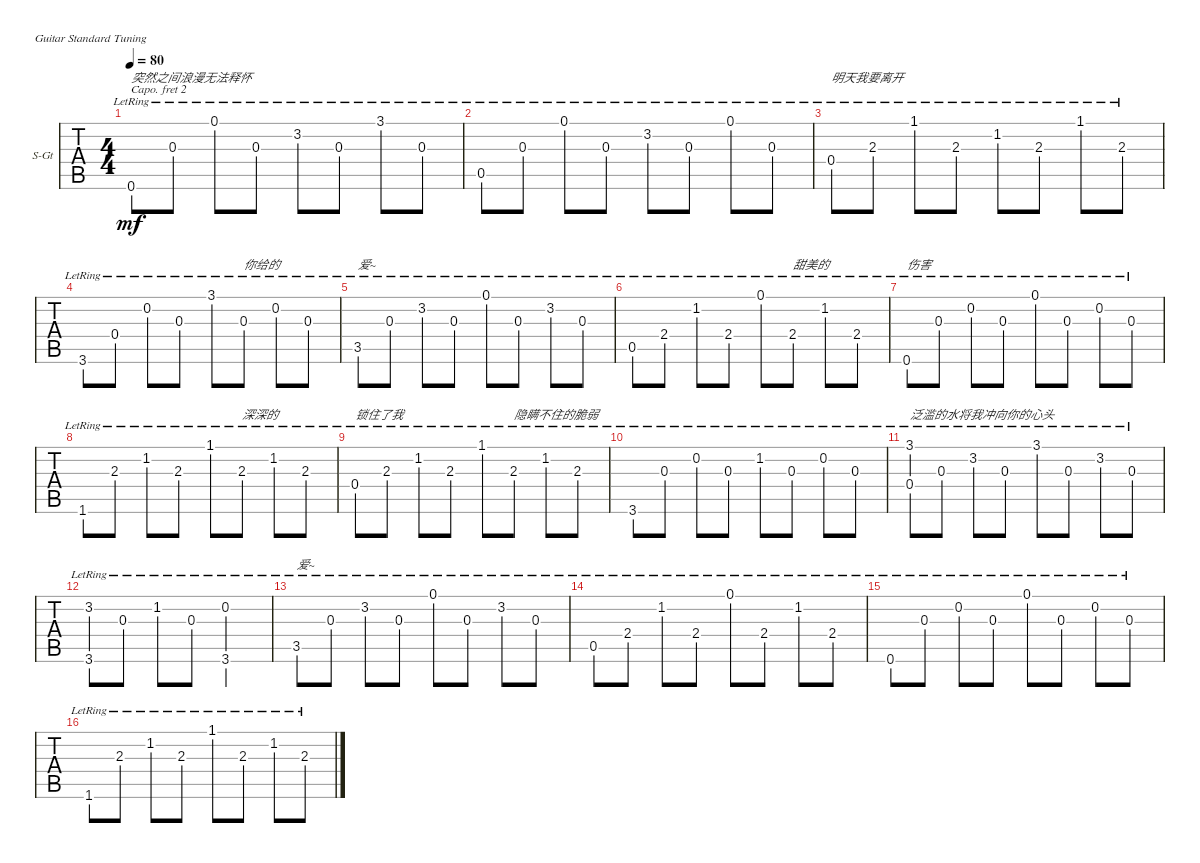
\defaultSystemsLayout 4
\bracketExtendMode groupsimilarinstruments
\firstSystemTrackNameOrientation horizontal
\otherSystemsTrackNameOrientation horizontal
\chordDiagramsInScore
\track ("Steel Guitar" "S-Gt") {instrument acousticguitarsteel}
\staff {tabs}
\capo 2
\tuning (E4 B3 G3 D3 A2 E2)
\ts (4 4)
\tempo 80
\clef g2
\ks c
0.6{lr}.8{txt "突然之间浪漫无法释怀" dy mf} 0.3{lr}.8 0.1{lr}.8 0.3{lr}.8 3.2{lr}.8 0.3{lr}.8 3.1{lr}.8 0.3{lr}.8 |
0.5{lr}.8 0.3{lr}.8 0.1{lr}.8 0.3{lr}.8 3.2{lr}.8 0.3{lr}.8 0.1{lr}.8 0.3{lr}.8 |
0.4{lr}.8{txt "明天我要离开"} 2.3{lr}.8 1.1{lr}.8 2.3{lr}.8 1.2{lr}.8 2.3{lr}.8 1.1{lr}.8 2.3{lr}.8 |
3.6{lr}.8 0.4{lr}.8 0.2{lr}.8 0.3{lr}.8 3.1{lr}.8 0.3{lr}.8{txt "你给的"} 0.2{lr}.8 0.3{lr}.8 |
3.5{lr}.8{txt "爱~"} 0.3{lr}.8 3.2{lr}.8 0.3{lr}.8 0.1{lr}.8 0.3{lr}.8 3.2{lr}.8 0.3{lr}.8 |
0.5{lr}.8 2.4{lr}.8 1.2{lr}.8 2.4{lr}.8 0.1{lr}.8 2.4{lr}.8{txt "甜美的"} 1.2{lr}.8 2.4{lr}.8 |
0.6{lr}.8{txt "伤害"} 0.3{lr}.8 0.2{lr}.8 0.3{lr}.8 0.1{lr}.8 0.3{lr}.8 0.2{lr}.8 0.3{lr}.8 |
1.6{lr}.8 2.3{lr}.8 1.2{lr}.8 2.3{lr}.8 1.1{lr}.8 2.3{lr}.8{txt "深深的"} 1.2{lr}.8 2.3{lr}.8 |
0.4{lr}.8{txt "锁住了我"} 2.3{lr}.8 1.2{lr}.8 2.3{lr}.8 1.1{lr}.8 2.3{lr}.8{txt "隐瞒不住的脆弱"} 1.2{lr}.8 2.3{lr}.8 |
3.6{lr}.8 0.3{lr}.8 0.2{lr}.8 0.3{lr}.8 1.2{lr}.8 0.3{lr}.8 0.2{lr}.8 0.3{lr}.8 |
(0.4{lr} 3.1{lr}).8{txt "泛滥的水将我冲向你的心头"} 0.3{lr}.8 3.2{lr}.8 0.3{lr}.8 3.1{lr}.8 0.3{lr}.8 3.2{lr}.8 0.3{lr}.8 |
(3.2{lr} 3.6{lr}).8 0.3{lr}.8 1.2{lr}.8 0.3{lr}.8 (0.2{lr} 3.6{lr}).2 |
3.5{lr}.8{txt "爱~"} 0.3{lr}.8 3.2{lr}.8 0.3{lr}.8 0.1{lr}.8 0.3{lr}.8 3.2{lr}.8 0.3{lr}.8 |
0.5{lr}.8 2.4{lr}.8 1.2{lr}.8 2.4{lr}.8 0.1{lr}.8 2.4{lr}.8 1.2{lr}.8 2.4{lr}.8 |
0.6{lr}.8 0.3{lr}.8 0.2{lr}.8 0.3{lr}.8 0.1{lr}.8 0.3{lr}.8 0.2{lr}.8 0.3{lr}.8 |
1.6{lr}.8 2.3{lr}.8 1.2{lr}.8 2.3{lr}.8 1.1{lr}.8 2.3{lr}.8 1.2{lr}.8 2.3{lr}.8
